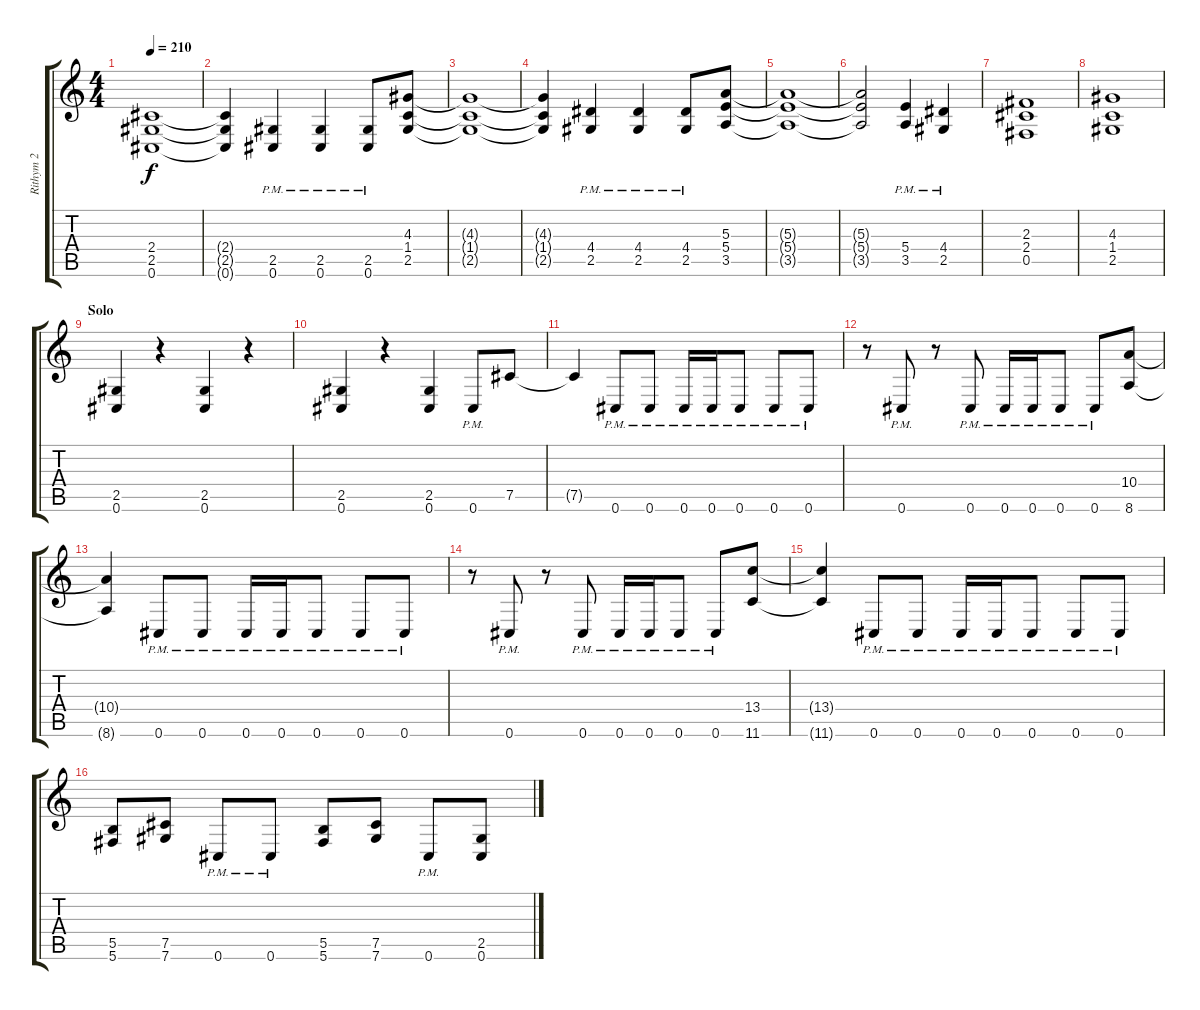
\track ("Rithym 2" "Rithym 2") {instrument distortionguitar}
\staff {score tabs}
\tuning (Db4 Ab3 E3 B2 Gb2 Db2) {hide}
\ts (4 4)
\tempo 210
\clef g2
\ks c
(2.4 2.5 0.6).1{dy f} |
(2.4{t} 2.5{t} 0.6{t}).4 (2.5{pm} 0.6{pm}).4 (2.5{pm} 0.6{pm}).4 (2.5{pm} 0.6{pm}).8 (4.3 1.4 2.5).8 |
(4.3{t} 1.4{t} 2.5{t}).1 |
(4.3{t} 1.4{t} 2.5{t}).4 (4.4{pm} 2.5{pm}).4 (4.4{pm} 2.5{pm}).4 (4.4{pm} 2.5{pm}).8 (5.3 5.4 3.5).8 |
(5.3{t} 5.4{t} 3.5{t}).1 |
(5.3{t} 5.4{t} 3.5{t}).2 (5.4{pm} 3.5{pm}).4 (4.4{pm} 2.5{pm}).4 |
(2.3 2.4 0.5).1 |
(4.3 1.4 2.5).1 |
\section ("" "Solo")
(2.5 0.6).4 r.4 (2.5 0.6).4 r.4 |
(2.5 0.6).4 r.4 (2.5 0.6).4 0.6{pm}.8 7.5.8 |
7.5{t}.4 0.6{pm}.8 0.6{pm}.8 0.6{pm}.16 0.6{pm}.16 0.6{pm}.8 0.6{pm}.8 0.6{pm}.8 |
r.8 0.6{pm}.8 r.8 0.6{pm}.8 0.6{pm}.16 0.6{pm}.16 0.6{pm}.8 0.6{pm}.8 (10.4 8.6).8 |
(10.4{t} 8.6{t}).4 0.6{pm}.8 0.6{pm}.8 0.6{pm}.16 0.6{pm}.16 0.6{pm}.8 0.6{pm}.8 0.6{pm}.8 |
r.8 0.6{pm}.8 r.8 0.6{pm}.8 0.6{pm}.16 0.6{pm}.16 0.6{pm}.8 0.6{pm}.8 (13.4 11.6).8 |
(13.4{t} 11.6{t}).4 0.6{pm}.8 0.6{pm}.8 0.6{pm}.16 0.6{pm}.16 0.6{pm}.8 0.6{pm}.8 0.6{pm}.8 |
(5.5 5.6).8 (7.5 7.6).8 0.6{pm}.8 0.6{pm}.8 (5.5 5.6).8 (7.5 7.6).8 0.6{pm}.8 (2.5 0.6).8
